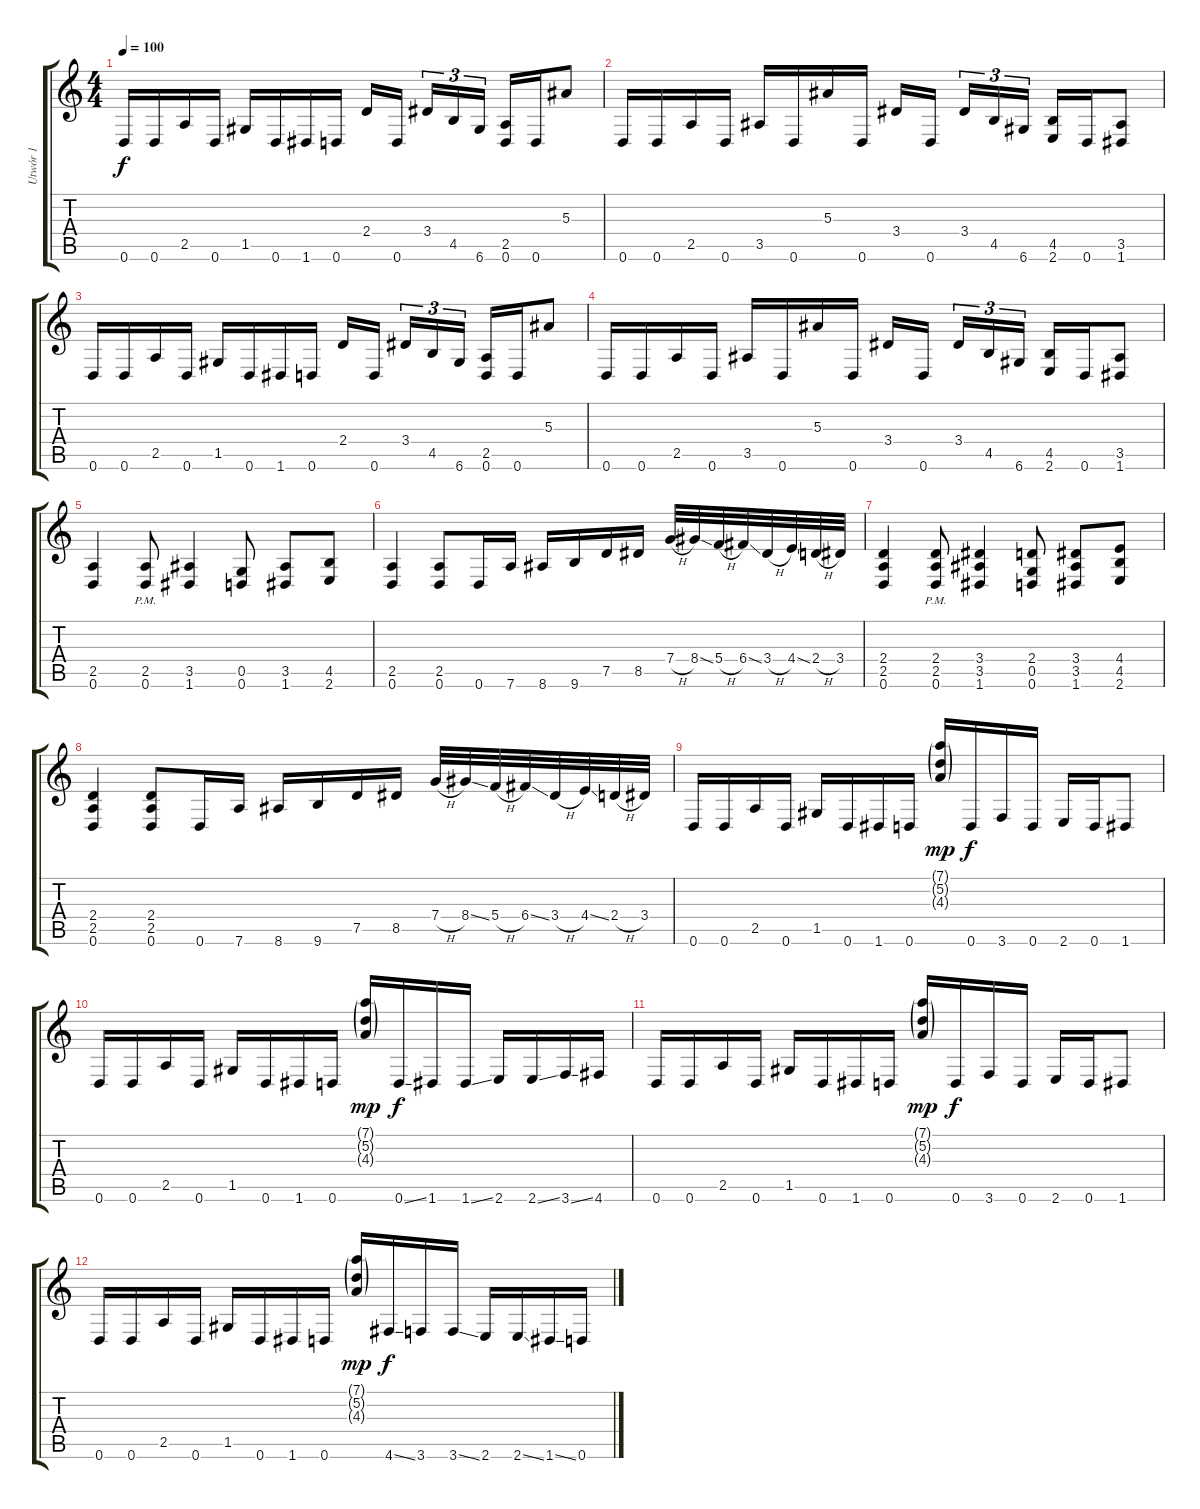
\track ("Utwór 1" "Utwór 1") {instrument overdrivenguitar}
\staff {score tabs}
\tuning (D4 A3 F3 C3 G2 D2) {hide}
\ts (4 4)
\tempo 100
\clef g2
\ks c
0.6.16{dy f instrument overdrivenguitar} 0.6.16 2.5.16 0.6.16 1.5.16 0.6.16 1.6.16 0.6.16 2.4.16 0.6.16 3.4.16{tu (3 2)} 4.5.16{tu (3 2)} 6.6.16{tu (3 2)} (2.5 0.6).16 0.6.16 5.3.8 |
0.6.16 0.6.16 2.5.16 0.6.16 3.5.16 0.6.16 5.3.16 0.6.16 3.4.16 0.6.16 3.4.16{tu (3 2)} 4.5.16{tu (3 2)} 6.6.16{tu (3 2)} (4.5 2.6).16 0.6.16 (3.5 1.6).8 |
0.6.16 0.6.16 2.5.16 0.6.16 1.5.16 0.6.16 1.6.16 0.6.16 2.4.16 0.6.16 3.4.16{tu (3 2)} 4.5.16{tu (3 2)} 6.6.16{tu (3 2)} (2.5 0.6).16 0.6.16 5.3.8 |
0.6.16 0.6.16 2.5.16 0.6.16 3.5.16 0.6.16 5.3.16 0.6.16 3.4.16 0.6.16 3.4.16{tu (3 2)} 4.5.16{tu (3 2)} 6.6.16{tu (3 2)} (4.5 2.6).16 0.6.16 (3.5 1.6).8 |
(2.5 0.6).4 (2.5{pm} 0.6{pm}).8 (3.5 1.6).4 (0.5 0.6).8 (3.5 1.6).8 (4.5 2.6).8 |
(2.5 0.6).4 (2.5 0.6).8 0.6.16 7.6.16 8.6.16 9.6.16 7.5.16 8.5.16 7.4{h}.32 8.4{ss}.32 5.4{h}.32 6.4{ss}.32 3.4{h}.32 4.4{ss}.32 2.4{h}.32 3.4.32 |
(2.4 2.5 0.6).4 (2.4{pm} 2.5{pm} 0.6{pm}).8 (3.4 3.5 1.6).4 (2.4 0.5 0.6).8 (3.4 3.5 1.6).8 (4.4 4.5 2.6).8 |
(2.4 2.5 0.6).4 (2.4 2.5 0.6).8 0.6.16 7.6.16 8.6.16 9.6.16 7.5.16 8.5.16 7.4{h}.32 8.4{ss}.32 5.4{h}.32 6.4{ss}.32 3.4{h}.32 4.4{ss}.32 2.4{h}.32 3.4.32 |
0.6.16 0.6.16 2.5.16 0.6.16 1.5.16 0.6.16 1.6.16 0.6.16 (7.1{g} 5.2{g} 4.3{g}).16{dy mp} 0.6.16{dy f} 3.6.16 0.6.16 2.6.16 0.6.16 1.6.8 |
0.6.16 0.6.16 2.5.16 0.6.16 1.5.16 0.6.16 1.6.16 0.6.16 (7.1{g} 5.2{g} 4.3{g}).16{dy mp} 0.6{ss}.16{dy f} 1.6.16 1.6{ss}.16 2.6.16 2.6{ss}.16 3.6{ss}.16 4.6.16 |
0.6.16 0.6.16 2.5.16 0.6.16 1.5.16 0.6.16 1.6.16 0.6.16 (7.1{g} 5.2{g} 4.3{g}).16{dy mp} 0.6.16{dy f} 3.6.16 0.6.16 2.6.16 0.6.16 1.6.8 |
0.6.16 0.6.16 2.5.16 0.6.16 1.5.16 0.6.16 1.6.16 0.6.16 (7.1{g} 5.2{g} 4.3{g}).16{dy mp} 4.6{ss}.16{dy f} 3.6.16 3.6{ss}.16 2.6.16 2.6{ss}.16 1.6{ss}.16 0.6.16
